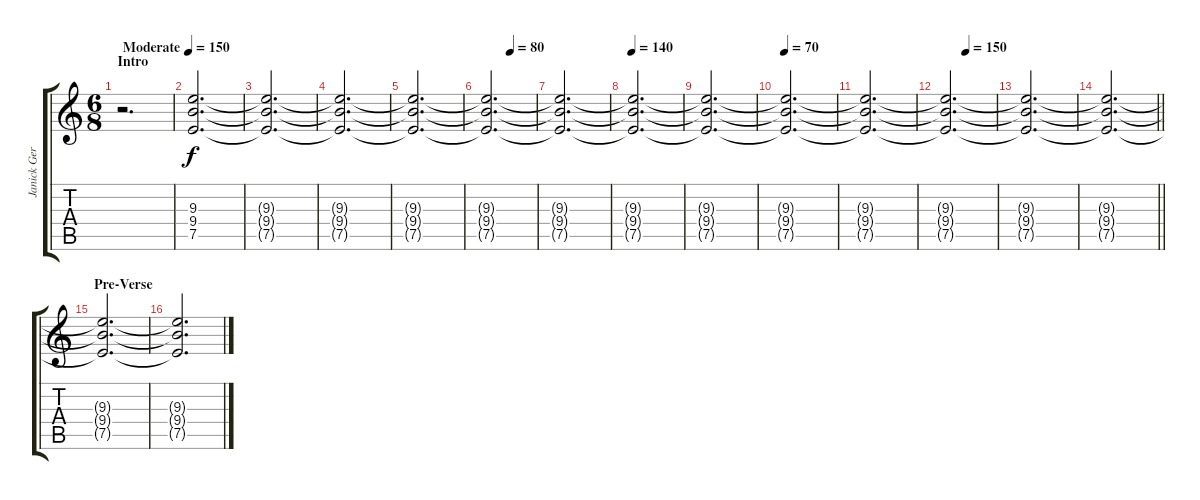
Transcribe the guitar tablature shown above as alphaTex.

\track ("Janick Gers" "Janick Ger") {instrument distortionguitar}
\staff {score tabs}
\tuning (E4 B3 G3 D3 A2 E2) {hide}
\ts (6 8)
\section ("" "Intro")
\tempo (150 "Moderate")
\clef g2
\ks c
r.2{d dy f instrument distortionguitar} |
(9.3 9.4 7.5).2{d} |
(9.3{t} 9.4{t} 7.5{t}).2{d} |
(9.3{t} 9.4{t} 7.5{t}).2{d} |
(9.3{t} 9.4{t} 7.5{t}).2{d} |
\tempo (80 0.5)
(9.3{t} 9.4{t} 7.5{t}).2{d} |
(9.3{t} 9.4{t} 7.5{t}).2{d} |
\tempo 140
(9.3{t} 9.4{t} 7.5{t}).2{d} |
(9.3{t} 9.4{t} 7.5{t}).2{d} |
\tempo 70
(9.3{t} 9.4{t} 7.5{t}).2{d} |
(9.3{t} 9.4{t} 7.5{t}).2{d} |
\tempo (150 0.4166666666666667)
(9.3{t} 9.4{t} 7.5{t}).2{d} |
(9.3{t} 9.4{t} 7.5{t}).2{d} |
\barLineRight lightlight
(9.3{t} 9.4{t} 7.5{t}).2{d} |
\section ("" "Pre-Verse")
(9.3{t} 9.4{t} 7.5{t}).2{d volume 0} |
(9.3{t} 9.4{t} 7.5{t}).2{d}
